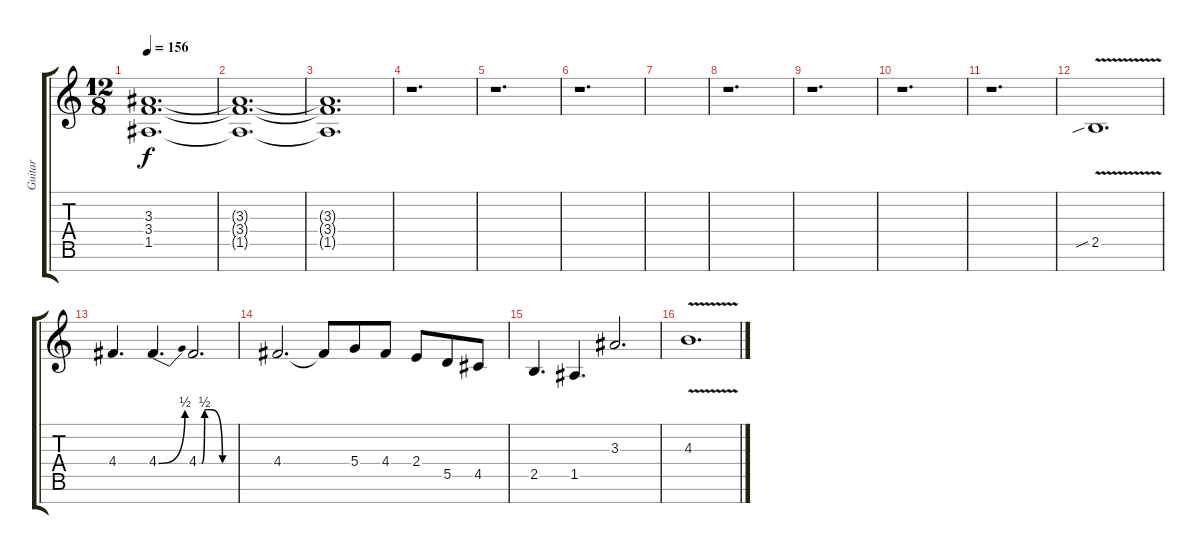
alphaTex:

\track ("Guitar" "Guitar") {instrument distortionguitar}
\staff {score tabs}
\tuning (E4 B3 G3 D3 A2 E2 B1) {hide}
\ts (12 8)
\tempo 156
\clef g2
\ks c
(3.3 3.4 1.5).1{d dy f volume 2} |
(3.3{t} 3.4{t} 1.5{t}).1{d} |
(3.3{t} 3.4{t} 1.5{t}).1{d} |
r.1{d} |
r.1{d} |
r.1{d} |
|
r.1{d} |
r.1{d} |
r.1{d} |
r.1{d} |
2.5{v sib}.1{d volume 16} |
4.4.4{d} 4.4{be (bend 0 0 60 2)}.4{d} 4.4{be (custom 0 0 5 0 10 2 12 2 15 2 20 2 40 0 60 0)}.2{d} |
4.4.2{d} 4.4{t}.8 5.4.8 4.4.8 2.4.8 5.5.8 4.5.8 |
2.5.4{d} 1.5.4{d} 3.3.2{d} |
4.3{v}.1{d}
